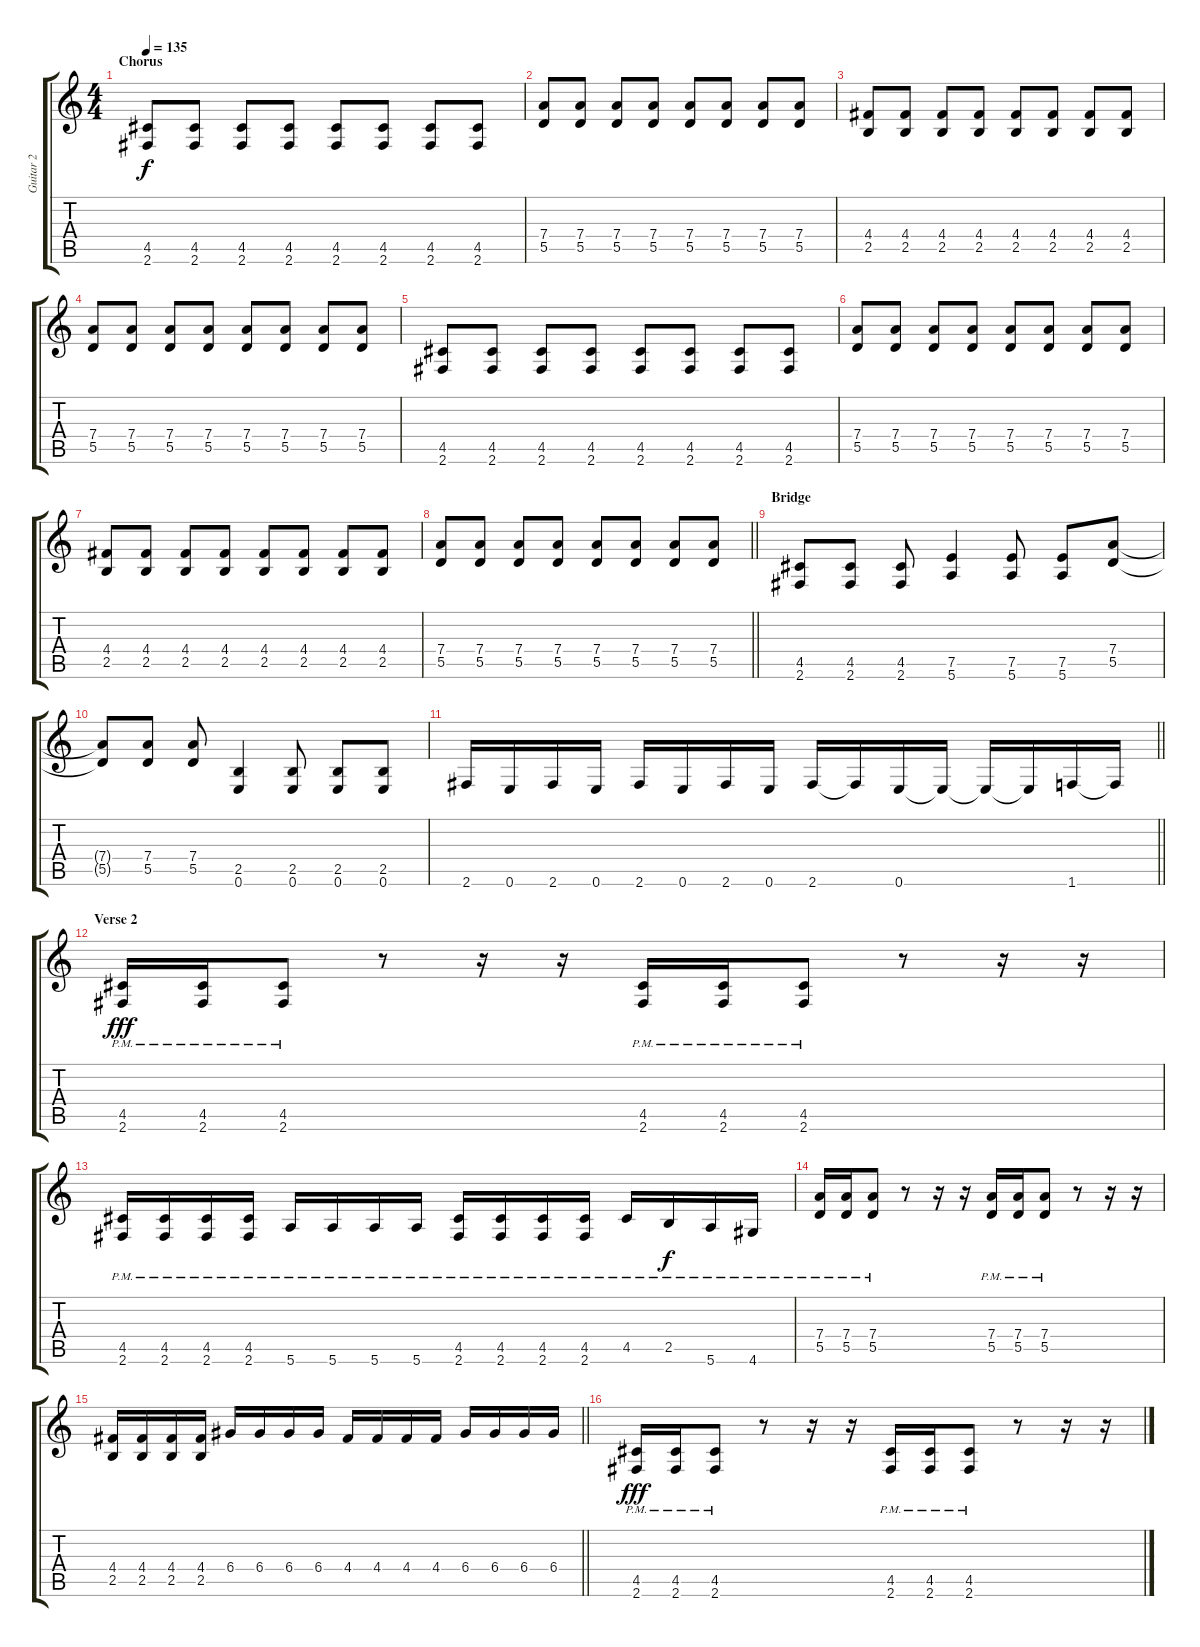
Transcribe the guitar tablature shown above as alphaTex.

\track ("Guitar 2" "Guitar 2") {instrument overdrivenguitar}
\staff {score tabs}
\tuning (E4 B3 G3 D3 A2 E2) {hide}
\ts (4 4)
\section ("" "Chorus")
\tempo 135
\clef g2
\ks c
(4.5 2.6).8{dy f} (4.5 2.6).8 (4.5 2.6).8 (4.5 2.6).8 (4.5 2.6).8 (4.5 2.6).8 (4.5 2.6).8 (4.5 2.6).8 |
(7.4 5.5).8 (7.4 5.5).8 (7.4 5.5).8 (7.4 5.5).8 (7.4 5.5).8 (7.4 5.5).8 (7.4 5.5).8 (7.4 5.5).8 |
(4.4 2.5).8 (4.4 2.5).8 (4.4 2.5).8 (4.4 2.5).8 (4.4 2.5).8 (4.4 2.5).8 (4.4 2.5).8 (4.4 2.5).8 |
(7.4 5.5).8 (7.4 5.5).8 (7.4 5.5).8 (7.4 5.5).8 (7.4 5.5).8 (7.4 5.5).8 (7.4 5.5).8 (7.4 5.5).8 |
(4.5 2.6).8 (4.5 2.6).8 (4.5 2.6).8 (4.5 2.6).8 (4.5 2.6).8 (4.5 2.6).8 (4.5 2.6).8 (4.5 2.6).8 |
(7.4 5.5).8 (7.4 5.5).8 (7.4 5.5).8 (7.4 5.5).8 (7.4 5.5).8 (7.4 5.5).8 (7.4 5.5).8 (7.4 5.5).8 |
(4.4 2.5).8 (4.4 2.5).8 (4.4 2.5).8 (4.4 2.5).8 (4.4 2.5).8 (4.4 2.5).8 (4.4 2.5).8 (4.4 2.5).8 |
\barLineRight lightlight
(7.4 5.5).8 (7.4 5.5).8 (7.4 5.5).8 (7.4 5.5).8 (7.4 5.5).8 (7.4 5.5).8 (7.4 5.5).8 (7.4 5.5).8 |
\section ("" "Bridge")
(4.5 2.6).8 (4.5 2.6).8 (4.5 2.6).8 (7.5 5.6).4 (7.5 5.6).8 (7.5 5.6).8 (7.4 5.5).8 |
(7.4{t} 5.5{t}).8 (7.4 5.5).8 (7.4 5.5).8 (2.5 0.6).4 (2.5 0.6).8 (2.5 0.6).8 (2.5 0.6).8 |
\barLineRight lightlight
2.6.16 0.6.16 2.6.16 0.6.16 2.6.16 0.6.16 2.6.16 0.6.16 2.6.16 2.6{t}.16 0.6.16 0.6{t}.16 0.6{t}.16 0.6{t}.16 1.6.16 1.6{t}.16 |
\section ("" "Verse 2")
(4.5{pm} 2.6{pm}).16{dy fff} (4.5{pm} 2.6{pm}).16 (4.5{pm} 2.6{pm}).8 r.8 r.16 r.16 (4.5{pm} 2.6{pm}).16 (4.5{pm} 2.6{pm}).16 (4.5{pm} 2.6{pm}).8 r.8 r.16 r.16 |
(4.5{pm} 2.6{pm}).16 (4.5{pm} 2.6{pm}).16 (4.5{pm} 2.6{pm}).16 (4.5{pm} 2.6{pm}).16 5.6{pm}.16 5.6{pm}.16 5.6{pm}.16 5.6{pm}.16 (4.5{pm} 2.6{pm}).16 (4.5{pm} 2.6{pm}).16 (4.5{pm} 2.6{pm}).16 (4.5{pm} 2.6{pm}).16 4.5{pm}.16 2.5{pm}.16{dy f} 5.6{pm}.16 4.6{pm}.16 |
(7.4{pm} 5.5{pm}).16 (7.4{pm} 5.5{pm}).16 (7.4{pm} 5.5{pm}).8 r.8 r.16 r.16 (7.4{pm} 5.5{pm}).16 (7.4{pm} 5.5{pm}).16 (7.4{pm} 5.5{pm}).8 r.8 r.16 r.16 |
\barLineRight lightlight
(4.4 2.5).16 (4.4 2.5).16 (4.4 2.5).16 (4.4 2.5).16 6.4.16 6.4.16 6.4.16 6.4.16 4.4.16 4.4.16 4.4.16 4.4.16 6.4.16 6.4.16 6.4.16 6.4.16 |
(4.5{pm} 2.6{pm}).16{dy fff} (4.5{pm} 2.6{pm}).16 (4.5{pm} 2.6{pm}).8 r.8 r.16 r.16 (4.5{pm} 2.6{pm}).16 (4.5{pm} 2.6{pm}).16 (4.5{pm} 2.6{pm}).8 r.8 r.16 r.16
